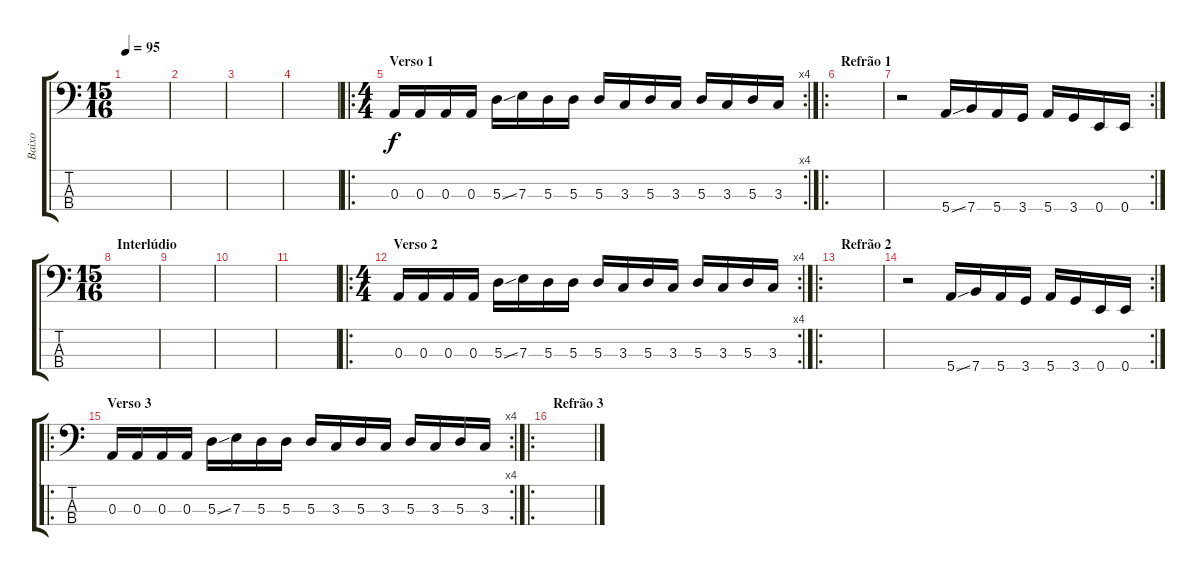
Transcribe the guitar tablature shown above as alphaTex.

\track ("Baixo" "Baixo") {instrument electricbassfinger}
\staff {score tabs}
\tuning (G2 D2 A1 E1) {hide}
\ts (15 16)
\tempo 95
\clef f4
\ks c
|
|
|
|
\ro
\rc 4
\ts (4 4)
\section ("" "Verso 1")
0.3.16 0.3.16 0.3.16 0.3.16 5.3{ss}.16 7.3.16 5.3.16 5.3.16 5.3.16 3.3.16 5.3.16 3.3.16 5.3.16 3.3.16 5.3.16 3.3.16 |
\ro
\section ("" "Refrão 1")
|
\rc 2
r.2 5.4{ss}.16 7.4.16 5.4.16 3.4.16 5.4.16 3.4.16 0.4.16 0.4.16 |
\ts (15 16)
\section ("" "Interlúdio")
|
|
|
|
\ro
\rc 4
\ts (4 4)
\section ("" "Verso 2")
0.3.16 0.3.16 0.3.16 0.3.16 5.3{ss}.16 7.3.16 5.3.16 5.3.16 5.3.16 3.3.16 5.3.16 3.3.16 5.3.16 3.3.16 5.3.16 3.3.16 |
\ro
\section ("" "Refrão 2")
|
\rc 2
r.2 5.4{ss}.16 7.4.16 5.4.16 3.4.16 5.4.16 3.4.16 0.4.16 0.4.16 |
\ro
\rc 4
\section ("" "Verso 3")
0.3.16 0.3.16 0.3.16 0.3.16 5.3{ss}.16 7.3.16 5.3.16 5.3.16 5.3.16 3.3.16 5.3.16 3.3.16 5.3.16 3.3.16 5.3.16 3.3.16 |
\ro
\section ("" "Refrão 3")
